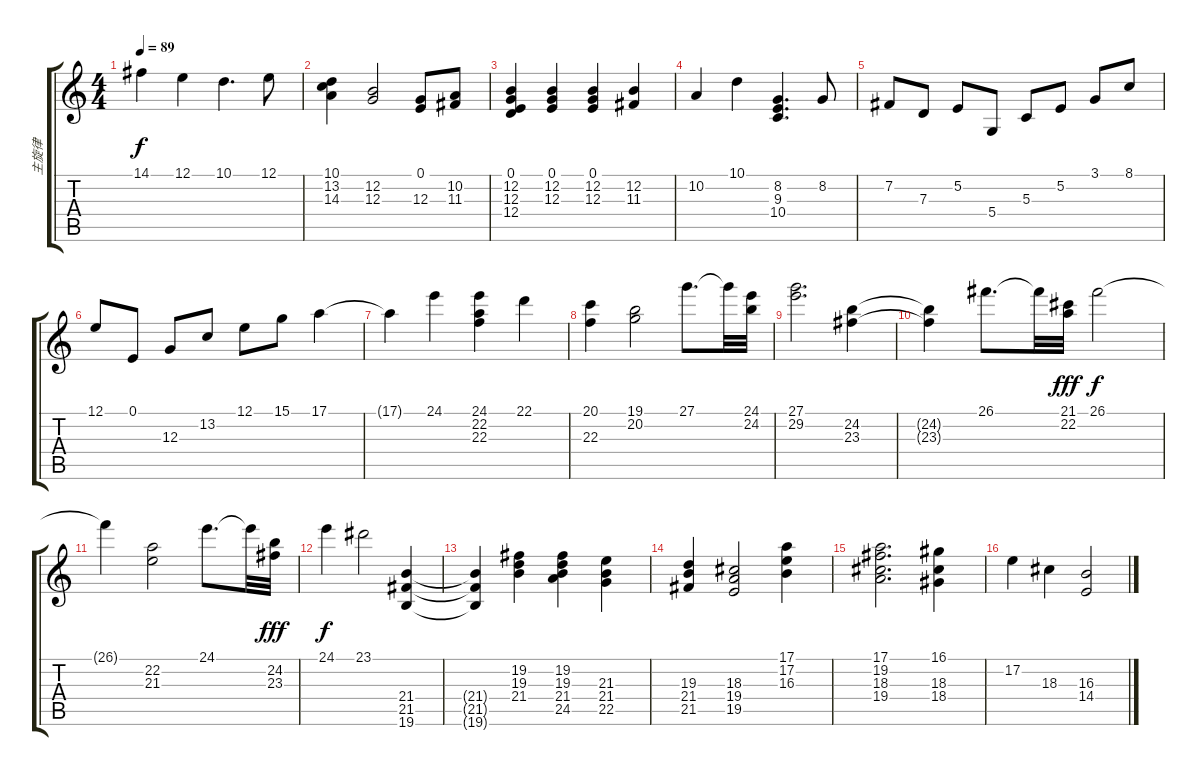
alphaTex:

\track ("主旋律" "主旋律") {instrument acousticgrandpiano}
\staff {score tabs}
\tuning (E4 B3 G3 D3 A2 E2) {hide}
\ts (4 4)
\tempo 89
\clef g2
\ks c
14.1.4{dy f} 12.1.4 10.1.4{d} 12.1.8 |
(10.1 13.2 14.3).4 (12.2 12.3).2 (0.1 12.3).8 (10.2 11.3).8 |
(0.1 12.2 12.3 12.4).4 (0.1 12.2 12.3).4 (0.1 12.2 12.3).4 (12.2 11.3).4 |
10.2.4 10.1.4 (8.2 9.3 10.4).4{d} 8.2.8 |
7.2.8 7.3.8 5.2.8 5.4.8 5.3.8 5.2.8 3.1.8 8.1.8 |
12.1.8 0.1.8 12.3.8 13.2.8 12.1.8 15.1.8 17.1.4 |
17.1{t}.4 24.1.4 (24.1 22.2 22.3).4 22.1.4 |
(20.1 22.3).4 (19.1 20.2).2 27.1.8{d} 27.1{t}.32 (24.1 24.2).32 |
(27.1 29.2).2{d} (24.2 23.3).4 |
(24.2{t} 23.3{t}).4 26.1.8{d} 26.1{t}.32 (21.1 22.2).32{dy fff} 26.1.2{dy f} |
26.1{t}.4 (22.2 21.3).2 24.1.8{d} 24.1{t}.32 (24.2 23.3).32{dy fff} |
24.1.4{dy f} 23.1.2 (21.4 21.5 19.6).4 |
(21.4{t} 21.5{t} 19.6{t}).4 (19.2 19.3 21.4).4 (19.2 19.3 21.4 24.5).4 (21.3 21.4 22.5).4 |
(19.3 21.4 21.5).4 (18.3 19.4 19.5).2 (17.1 17.2 16.3).4 |
(17.1 19.2 18.3 19.4).2{d} (16.1 18.3 18.4).4 |
17.2.4 18.3.4 (16.3 14.4).2
